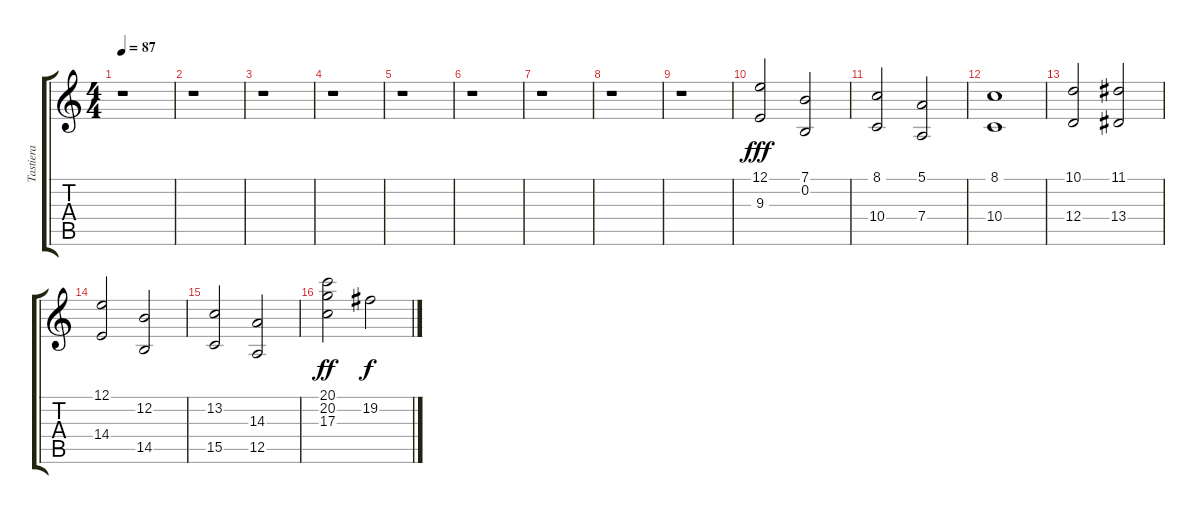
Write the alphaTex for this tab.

\track ("Tastiera" "Tastiera") {instrument lead2sawtooth}
\staff {score tabs}
\tuning (E4 B3 G3 D3 A2 E2) {hide}
\ts (4 4)
\tempo 87
\clef g2
\ks c
r.1{dy fff} |
r.1 |
r.1 |
r.1 |
r.1 |
r.1 |
r.1 |
r.1 |
r.1 |
(12.1 9.3).2 (7.1 0.2).2 |
(8.1 10.4).2 (5.1 7.4).2 |
(8.1 10.4).1 |
(10.1 12.4).2 (11.1 13.4).2 |
(12.1 14.4).2 (12.2 14.5).2 |
(13.2 15.5).2 (14.3 12.5).2 |
(20.1 20.2 17.3).2{dy ff} 19.2.2{dy f}
